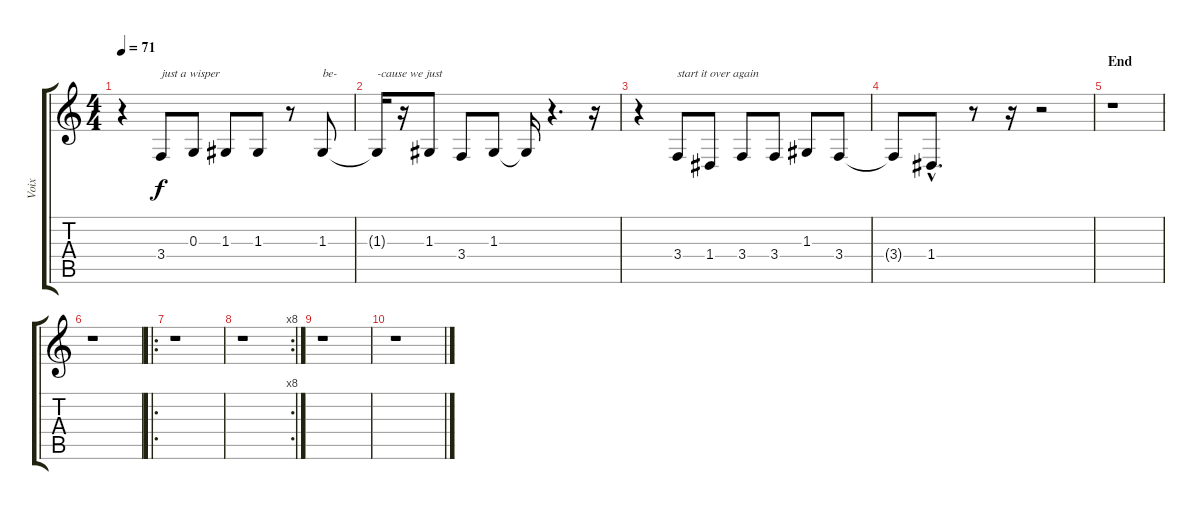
\track ("Voix" "Voix") {instrument synthvoice}
\staff {score tabs}
\tuning (E4 B3 G3 D3 A2 E2) {hide}
\ts (4 4)
\tempo 71
\clef g2
\ks c
r.4{dy f} 3.4.8{txt "just a wisper"} 0.3.8 1.3.8 1.3.8 r.8 1.3.8{txt "be-"} |
1.3{t}.16{txt "-cause we just"} r.16 1.3.8 3.4.8 1.3.8 1.3{t}.16 r.4{d} r.16 |
r.4 3.4.8{txt "start it over again"} 1.4.8 3.4.8 3.4.8 1.3.8 3.4.8 |
3.4{t}.8 1.4{hac}.8{d} r.8 r.16 r.2 |
\section ("" "End")
r.1 |
r.1 |
\ro
r.1 |
\rc 8
r.1 |
r.1 |
r.1
